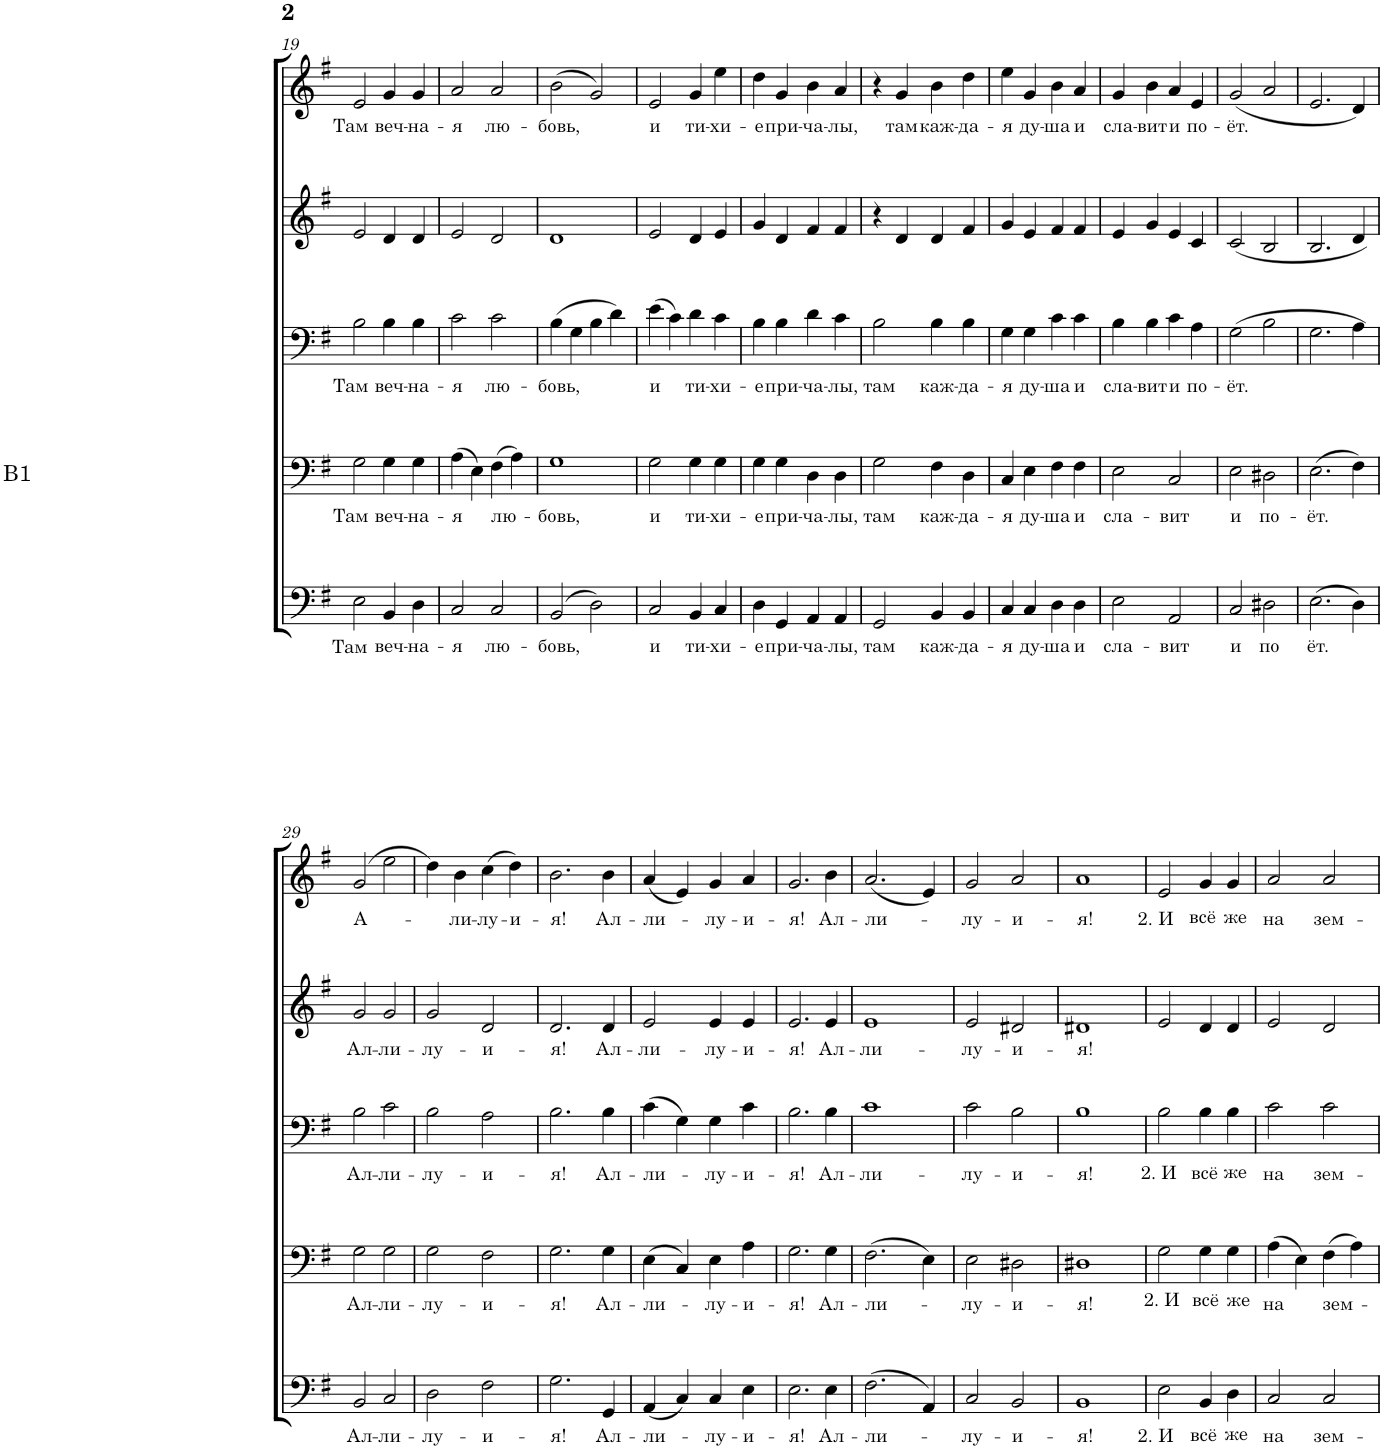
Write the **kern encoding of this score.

**kern	**text	**text	**kern	**text	**text	**kern	**text	**text	**kern	**text	**kern	**text	**text
*part5	*part5	*part5	*part4	*part4	*part4	*part3	*part3	*part3	*part2	*part2	*part1	*part1	*part1
*staff5	*staff5	*staff5	*staff4	*staff4	*staff4	*staff3	*staff3	*staff3	*staff2	*staff2	*staff1	*staff1	*staff1
*I"Бас 2	*	*	*I"Бас 1	*	*	*I"Тенор	*	*	*I"Альт	*	*I"Сопрано	*	*
!!LO:PB:g=z
*clefF4	*	*	*clefF4	*	*	*clefF4	*	*	*clefG2	*	*clefG2	*	*
*k[f#]	*	*	*k[f#]	*	*	*k[f#]	*	*	*k[f#]	*	*k[f#]	*	*
*M4/4	*	*	*M4/4	*	*	*M4/4	*	*	*M4/4	*	*M4/4	*	*
=19	=19	=19	=19	=19	=19	=19	=19	=19	=19	=19	=19	=19	=19
!	!LO:LY:b	!	!	!LO:LY:b	!	!	!LO:LY:b	!	!	!	!	!LO:LY:b	!
2E\	Там	.	2G\	Там	.	2B\	Там	.	2e/	.	2e/	Там	.
!	!LO:LY:b	!	!	!LO:LY:b	!	!	!LO:LY:b	!	!	!	!	!LO:LY:b	!
4BB/	веч-	.	4G\	веч-	.	4B\	веч-	.	4d/	.	4g/	веч-	.
!	!LO:LY:b	!	!	!LO:LY:b	!	!	!LO:LY:b	!	!	!	!	!LO:LY:b	!
4D\	-на-	.	4G\	-на-	.	4B\	-на-	.	4d/	.	4g/	-на-	.
=20	=20	=20	=20	=20	=20	=20	=20	=20	=20	=20	=20	=20	=20
!	!LO:LY:b	!	!	!LO:LY:b	!	!	!LO:LY:b	!	!	!	!	!LO:LY:b	!
2C/	-я	.	(4A\	-я	.	2c\	-я	.	2e/	.	2a/	-я	.
.	.	.	4E\)	.	.	.	.	.	.	.	.	.	.
!	!LO:LY:b	!	!	!LO:LY:b	!	!	!LO:LY:b	!	!	!	!	!LO:LY:b	!
2C/	лю-	.	(4F#\	лю-	.	2c\	лю-	.	2d/	.	2a/	лю-	.
.	.	.	4A\)	.	.	.	.	.	.	.	.	.	.
=21	=21	=21	=21	=21	=21	=21	=21	=21	=21	=21	=21	=21	=21
!	!LO:LY:b	!	!	!LO:LY:b	!	!	!LO:LY:b	!	!	!	!	!LO:LY:b	!
(2BB/	-бовь,	.	1G	-бовь,	.	(4B\	-бовь,	.	1d	.	(2b\	-бовь,	.
.	.	.	.	.	.	4G\	.	.	.	.	.	.	.
2D\)	.	.	.	.	.	4B\	.	.	.	.	2g/)	.	.
.	.	.	.	.	.	4d\)	.	.	.	.	.	.	.
=22	=22	=22	=22	=22	=22	=22	=22	=22	=22	=22	=22	=22	=22
!	!LO:LY:b	!	!	!LO:LY:b	!	!	!LO:LY:b	!	!	!	!	!LO:LY:b	!
2C/	и	.	2G\	и	.	(4e\	и	.	2e/	.	2e/	и	.
.	.	.	.	.	.	4c\)	.	.	.	.	.	.	.
!	!LO:LY:b	!	!	!LO:LY:b	!	!	!LO:LY:b	!	!	!	!	!LO:LY:b	!
4BB/	ти-	.	4G\	ти-	.	4d\	ти-	.	4d/	.	4g/	ти-	.
!	!LO:LY:b	!	!	!LO:LY:b	!	!	!LO:LY:b	!	!	!	!	!LO:LY:b	!
4C/	-хи-	.	4G\	-хи-	.	4c\	-хи-	.	4e/	.	4ee\	-хи-	.
=23	=23	=23	=23	=23	=23	=23	=23	=23	=23	=23	=23	=23	=23
!	!	!	!LO:TX:b:t=B1	!	!	!	!	!	!	!	!	!	!
!	!LO:LY:b	!	!	!LO:LY:b	!	!	!LO:LY:b	!	!	!	!	!LO:LY:b	!
4D\	-е	.	4G\	-е	.	4B\	-е	.	4g/	.	4dd\	-е	.
!	!LO:LY:b	!	!	!LO:LY:b	!	!	!LO:LY:b	!	!	!	!	!LO:LY:b	!
4GG/	при-	.	4G\	при-	.	4B\	при-	.	4d/	.	4g/	при-	.
!	!LO:LY:b	!	!	!LO:LY:b	!	!	!LO:LY:b	!	!	!	!	!LO:LY:b	!
4AA/	-ча-	.	4D\	-ча-	.	4d\	-ча-	.	4f#/	.	4b\	-ча-	.
!	!LO:LY:b	!	!	!LO:LY:b	!	!	!LO:LY:b	!	!	!	!	!LO:LY:b	!
4AA/	-лы,	.	4D\	-лы,	.	4c\	-лы,	.	4f#/	.	4a/	-лы,	.
=24	=24	=24	=24	=24	=24	=24	=24	=24	=24	=24	=24	=24	=24
!	!LO:LY:b	!	!	!LO:LY:b	!	!	!LO:LY:b	!	!	!	!	!	!
2GG/	там	.	2G\	там	.	2B\	там	.	4r	.	4r	.	.
!	!	!	!	!	!	!	!	!	!	!	!	!LO:LY:b	!
.	.	.	.	.	.	.	.	.	4d/	.	4g/	там	.
!	!LO:LY:b	!	!	!LO:LY:b	!	!	!LO:LY:b	!	!	!	!	!LO:LY:b	!
4BB/	каж-	.	4F#\	каж-	.	4B\	каж-	.	4d/	.	4b\	каж-	.
!	!LO:LY:b	!	!	!LO:LY:b	!	!	!LO:LY:b	!	!	!	!	!LO:LY:b	!
4BB/	-да-	.	4D\	-да-	.	4B\	-да-	.	4f#/	.	4dd\	-да-	.
=25	=25	=25	=25	=25	=25	=25	=25	=25	=25	=25	=25	=25	=25
!	!LO:LY:b	!	!	!LO:LY:b	!	!	!LO:LY:b	!	!	!	!	!LO:LY:b	!
4C/	-я	.	4C/	-я	.	4G\	-я	.	4g/	.	4ee\	-я	.
!	!LO:LY:b	!	!	!LO:LY:b	!	!	!LO:LY:b	!	!	!	!	!LO:LY:b	!
4C/	ду-	.	4E\	ду-	.	4G\	ду-	.	4e/	.	4g/	ду-	.
!	!LO:LY:b	!	!	!LO:LY:b	!	!	!LO:LY:b	!	!	!	!	!LO:LY:b	!
4D\	-ша	.	4F#\	-ша	.	4c\	-ша	.	4f#/	.	4b\	-ша	.
!	!LO:LY:b	!	!	!LO:LY:b	!	!	!LO:LY:b	!	!	!	!	!LO:LY:b	!
4D\	и	.	4F#\	и	.	4c\	и	.	4f#/	.	4a/	и	.
=26	=26	=26	=26	=26	=26	=26	=26	=26	=26	=26	=26	=26	=26
!	!LO:LY:b	!	!	!LO:LY:b	!	!	!LO:LY:b	!	!	!	!	!LO:LY:b	!
2E\	сла-	.	2E\	сла-	.	4B\	сла-	.	4e/	.	4g/	сла-	.
!	!	!	!	!	!	!	!LO:LY:b	!	!	!	!	!LO:LY:b	!
.	.	.	.	.	.	4B\	-вит	.	4g/	.	4b\	-вит	.
!	!LO:LY:b	!	!	!LO:LY:b	!	!	!LO:LY:b	!	!	!	!	!LO:LY:b	!
2AA/	-вит	.	2C/	-вит	.	4c\	и	.	4e/	.	4a/	и	.
!	!	!	!	!	!	!	!LO:LY:b	!	!	!	!	!LO:LY:b	!
.	.	.	.	.	.	4A\	по-	.	4c/	.	4e/	по-	.
=27	=27	=27	=27	=27	=27	=27	=27	=27	=27	=27	=27	=27	=27
!	!LO:LY:b	!	!	!LO:LY:b	!	!	!LO:LY:b	!	!	!	!	!LO:LY:b	!
2C/	и	.	2E\	и	.	(2G\	-ёт.	.	(2c/	.	(2g/	-ёт.	.
!	!LO:LY:b	!	!	!LO:LY:b	!	!	!	!	!	!	!	!	!
2D#X\	по	.	2D#X\	по-	.	2B\)	.	.	2B/)	.	2a/	.	.
=28	=28	=28	=28	=28	=28	=28	=28	=28	=28	=28	=28	=28	=28
!	!LO:LY:b	!	!	!LO:LY:b	!	!	!	!	!	!	!	!	!
(2.E\	-ёт.	.	(2.E\	-ёт.	.	2.G\	.	.	2.B/	.	2.e/	.	.
4D\)	.	.	4F#\)	.	.	4A\	.	.	4d/	.	4d/)	.	.
!!LO:LB:g=z
=29	=29	=29	=29	=29	=29	=29	=29	=29	=29	=29	=29	=29	=29
!	!LO:LY:b	!	!	!LO:LY:b	!	!	!LO:LY:b	!	!	!LO:LY:b	!	!LO:LY:b	!
2BB/	Ал-	.	2G\	Ал-	.	2B\	Ал-	.	2g/	Ал-	(2g/	А-	.
!	!LO:LY:b	!	!	!LO:LY:b	!	!	!LO:LY:b	!	!	!LO:LY:b	!	!	!
2C/	-ли-	.	2G\	-ли-	.	2c\	-ли-	.	2g/	-ли-	2ee\	.	.
=30	=30	=30	=30	=30	=30	=30	=30	=30	=30	=30	=30	=30	=30
!	!LO:LY:b	!	!	!LO:LY:b	!	!	!LO:LY:b	!	!	!LO:LY:b	!	!	!
2D\	-лу-	.	2G\	-лу-	.	2B\	-лу-	.	2g/	-лу-	4dd\)	.	.
!	!	!	!	!	!	!	!	!	!	!	!	!LO:LY:b	!
.	.	.	.	.	.	.	.	.	.	.	4b\	-ли-	.
!	!LO:LY:b	!	!	!LO:LY:b	!	!	!LO:LY:b	!	!	!LO:LY:b	!	!LO:LY:b	!
2F#\	-и-	.	2F#\	-и-	.	2A\	-и-	.	2d/	-и-	(4cc\	-лу-	.
!	!	!	!	!	!	!	!	!	!	!	!	!LO:LY:b	!
.	.	.	.	.	.	.	.	.	.	.	4dd\)	-и-	.
=31	=31	=31	=31	=31	=31	=31	=31	=31	=31	=31	=31	=31	=31
!	!LO:LY:b	!	!	!LO:LY:b	!	!	!LO:LY:b	!	!	!LO:LY:b	!	!LO:LY:b	!
2.G\	-я!	.	2.G\	-я!	.	2.B\	-я!	.	2.d/	-я!	2.b\	-я!	.
!	!LO:LY:b	!	!	!LO:LY:b	!	!	!LO:LY:b	!	!	!LO:LY:b	!	!LO:LY:b	!
4GG/	Ал-	.	4G\	Ал-	.	4B\	Ал-	.	4d/	Ал-	4b\	Ал-	.
=32	=32	=32	=32	=32	=32	=32	=32	=32	=32	=32	=32	=32	=32
!	!LO:LY:b	!	!	!LO:LY:b	!	!	!LO:LY:b	!	!	!LO:LY:b	!	!LO:LY:b	!
(4AA/	-ли-	.	(4E\	-ли-	.	(4c\	-ли-	.	2e/	-ли-	(4a/	-ли-	.
4C/)	.	.	4C/)	.	.	4G\)	.	.	.	.	4e/)	.	.
!	!LO:LY:b	!	!	!LO:LY:b	!	!	!LO:LY:b	!	!	!LO:LY:b	!	!LO:LY:b	!
4C/	-лу-	.	4E\	-лу-	.	4G\	-лу-	.	4e/	-лу-	4g/	-лу-	.
!	!LO:LY:b	!	!	!LO:LY:b	!	!	!LO:LY:b	!	!	!LO:LY:b	!	!LO:LY:b	!
4E\	-и-	.	4A\	-и-	.	4c\	-и-	.	4e/	-и-	4a/	и-	.
=33	=33	=33	=33	=33	=33	=33	=33	=33	=33	=33	=33	=33	=33
!	!LO:LY:b	!	!	!LO:LY:b	!	!	!LO:LY:b	!	!	!LO:LY:b	!	!LO:LY:b	!
2.E\	-я!	.	2.G\	-я!	.	2.B\	-я!	.	2.e/	-я!	2.g/	-я!	.
!	!LO:LY:b	!	!	!LO:LY:b	!	!	!LO:LY:b	!	!	!LO:LY:b	!	!LO:LY:b	!
4E\	Ал-	.	4G\	Ал-	.	4B\	Ал-	.	4e/	Ал-	4b\	Ал-	.
=34	=34	=34	=34	=34	=34	=34	=34	=34	=34	=34	=34	=34	=34
!	!LO:LY:b	!	!	!LO:LY:b	!	!	!LO:LY:b	!	!	!LO:LY:b	!	!LO:LY:b	!
(2.F#\	-ли-	.	(2.F#\	-ли-	.	1c	-ли-	.	1e	-ли-	(2.a/	-ли-	.
4AA/)	.	.	4E\)	.	.	.	.	.	.	.	4e/)	.	.
=35	=35	=35	=35	=35	=35	=35	=35	=35	=35	=35	=35	=35	=35
!	!LO:LY:b	!	!	!LO:LY:b	!	!	!LO:LY:b	!	!	!LO:LY:b	!	!LO:LY:b	!
2C/	-лу-	.	2E\	-лу-	.	2c\	-лу-	.	2e/	-лу-	2g/	-лу-	.
!	!LO:LY:b	!	!	!LO:LY:b	!	!	!LO:LY:b	!	!	!LO:LY:b	!	!LO:LY:b	!
2BB/	-и-	.	2D#X\	-и-	.	2B\	-и-	.	2d#X/	-и-	2a/	-и-	.
=36	=36	=36	=36	=36	=36	=36	=36	=36	=36	=36	=36	=36	=36
!	!LO:LY:b	!	!	!LO:LY:b	!	!	!LO:LY:b	!	!	!LO:LY:b	!	!LO:LY:b	!
1BB	-я!	.	1D#X	-я!	.	1B	-я!	.	1d#X	-я!	1a	-я!	.
=37	=37	=37	=37	=37	=37	=37	=37	=37	=37	=37	=37	=37	=37
!	!	!LO:LY:b	!	!	!LO:LY:b	!	!	!LO:LY:b	!	!	!	!	!LO:LY:b
2E\	.	2. И	2G\	.	2. И	2B\	.	2. И	2e/	.	2e/	.	2. И
!	!	!LO:LY:b	!	!	!LO:LY:b	!	!	!LO:LY:b	!	!	!	!	!LO:LY:b
4BB/	.	всё	4G\	.	всё	4B\	.	всё	4d/	.	4g/	.	всё
!	!	!LO:LY:b	!	!	!LO:LY:b	!	!	!LO:LY:b	!	!	!	!	!LO:LY:b
4D\	.	же	4G\	.	же	4B\	.	же	4d/	.	4g/	.	же
=38	=38	=38	=38	=38	=38	=38	=38	=38	=38	=38	=38	=38	=38
!	!LO:LY:b	!	!	!LO:LY:b	!	!	!LO:LY:b	!	!	!	!	!LO:LY:b	!
2C/	на	.	(4A\	на	.	2c\	на	.	2e/	.	2a/	на	.
.	.	.	4E\)	.	.	.	.	.	.	.	.	.	.
!	!LO:LY:b	!	!	!LO:LY:b	!	!	!LO:LY:b	!	!	!	!	!LO:LY:b	!
2C/	зем-	.	(4F#\	зем-	.	2c\	зем-	.	2d/	.	2a/	зем-	.
.	.	.	4A\)	.	.	.	.	.	.	.	.	.	.
=	=	=	=	=	=	=	=	=	=	=	=	=	=
*-	*-	*-	*-	*-	*-	*-	*-	*-	*-	*-	*-	*-	*-
